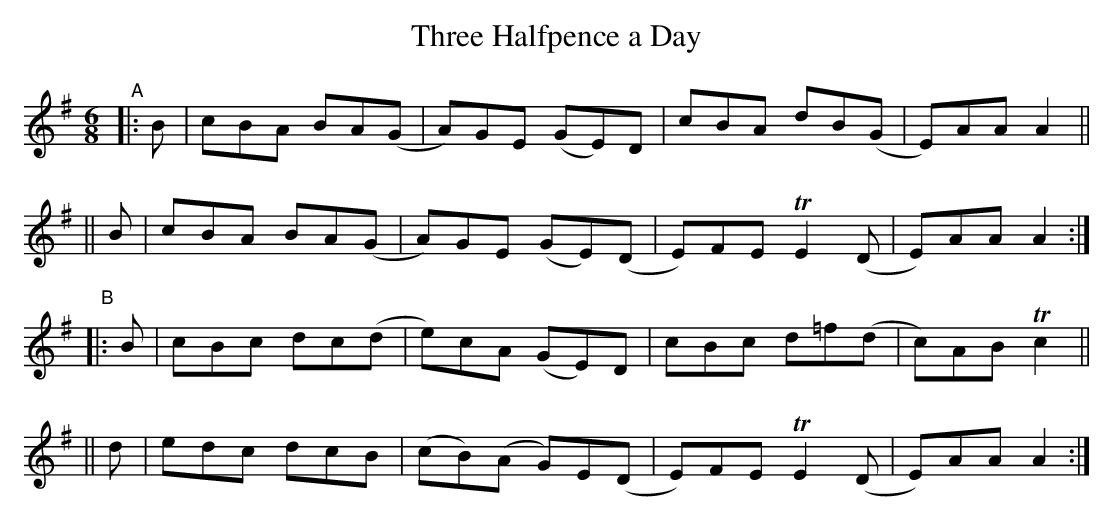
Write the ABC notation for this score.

X:1
T: Three Halfpence a Day
M: 6/8
L: 1/8
K: Ador
"^A"\
|: B | cBA BA(G | A)GE (GE)D  | cBA   dB(G | E)AA A2 ||
|| B | cBA BA(G | A)GE (GE)(D | E)FE TE2(D | E)AA A2 :|
"^B"\
|: B | cBc dc(d | e)cA (GE)D  | cBc  d=f(d | c)AB Tc2 ||
|| d | edc dcB | (cB)(A G)E(D | E)FE TE2(D | E)AA A2 :|
